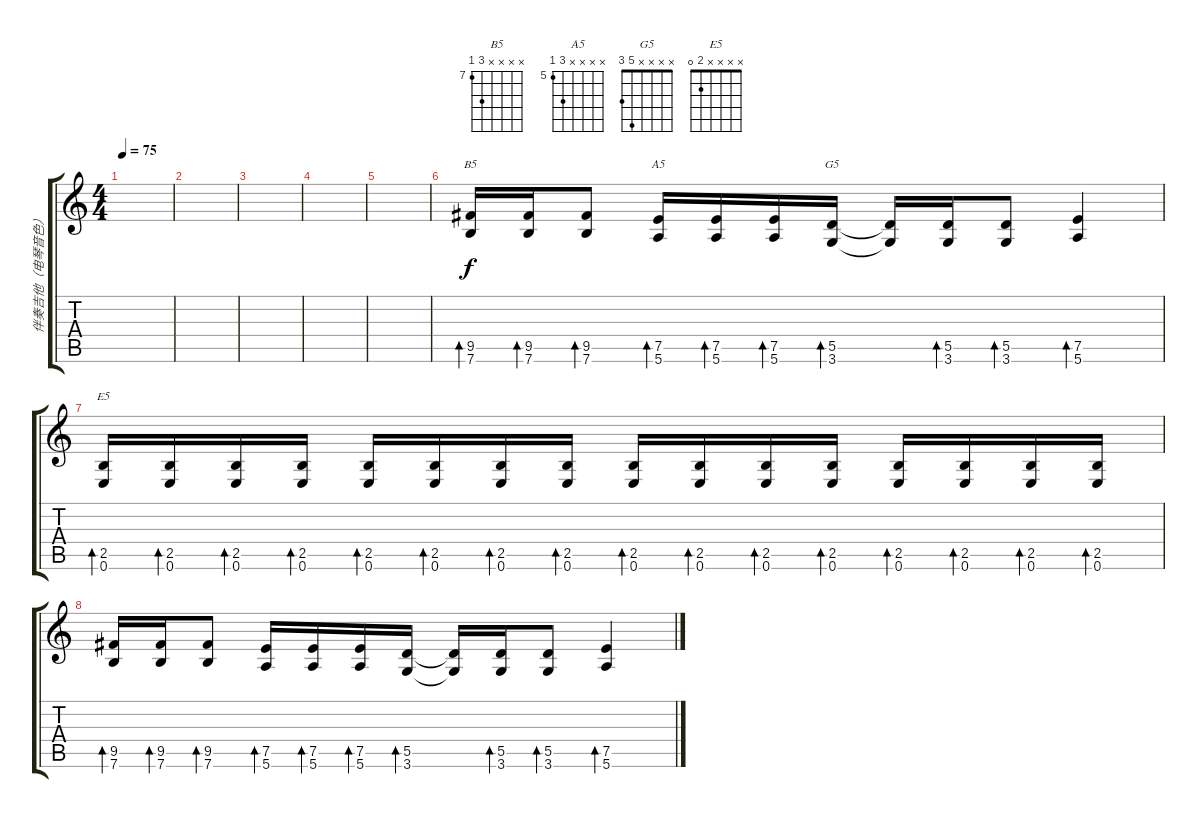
\track ("伴奏吉他（电琴音色）" "伴奏吉他（电琴音色）") {instrument distortionguitar}
\staff {score tabs}
\tuning (E4 B3 G3 D3 A2 E2) {hide}
\chord ("B5" x x x x 9 7) {firstfret 7}
\chord ("A5" x x x x 7 5) {firstfret 5}
\chord ("G5" x x x x 5 3)
\chord ("E5" x x x x 2 0)
\ts (4 4)
\tempo 75
\clef g2
\ks c
|
|
|
|
|
(9.5 7.6).16{bd 60 ch "B5"} (9.5 7.6).16{bd 60} (9.5 7.6).8{bd 60} (7.5 5.6).16{bd 60 ch "A5"} (7.5 5.6).16{bd 60} (7.5 5.6).16{bd 60} (5.5 3.6).16{bd 60 ch "G5"} (5.5{t} 3.6{t}).16 (5.5 3.6).16{bd 60} (5.5 3.6).8{bd 60} (7.5 5.6).4{bd 60} |
(2.5 0.6).16{bd 60 ch "E5"} (2.5 0.6).16{bd 60} (2.5 0.6).16{bd 60} (2.5 0.6).16{bd 60} (2.5 0.6).16{bd 60} (2.5 0.6).16{bd 60} (2.5 0.6).16{bd 60} (2.5 0.6).16{bd 60} (2.5 0.6).16{bd 60} (2.5 0.6).16{bd 60} (2.5 0.6).16{bd 60} (2.5 0.6).16{bd 60} (2.5 0.6).16{bd 60} (2.5 0.6).16{bd 60} (2.5 0.6).16{bd 60} (2.5 0.6).16{bd 60} |
(9.5 7.6).16{bd 60} (9.5 7.6).16{bd 60} (9.5 7.6).8{bd 60} (7.5 5.6).16{bd 60} (7.5 5.6).16{bd 60} (7.5 5.6).16{bd 60} (5.5 3.6).16{bd 60} (5.5{t} 3.6{t}).16 (5.5 3.6).16{bd 60} (5.5 3.6).8{bd 60} (7.5 5.6).4{bd 60}
